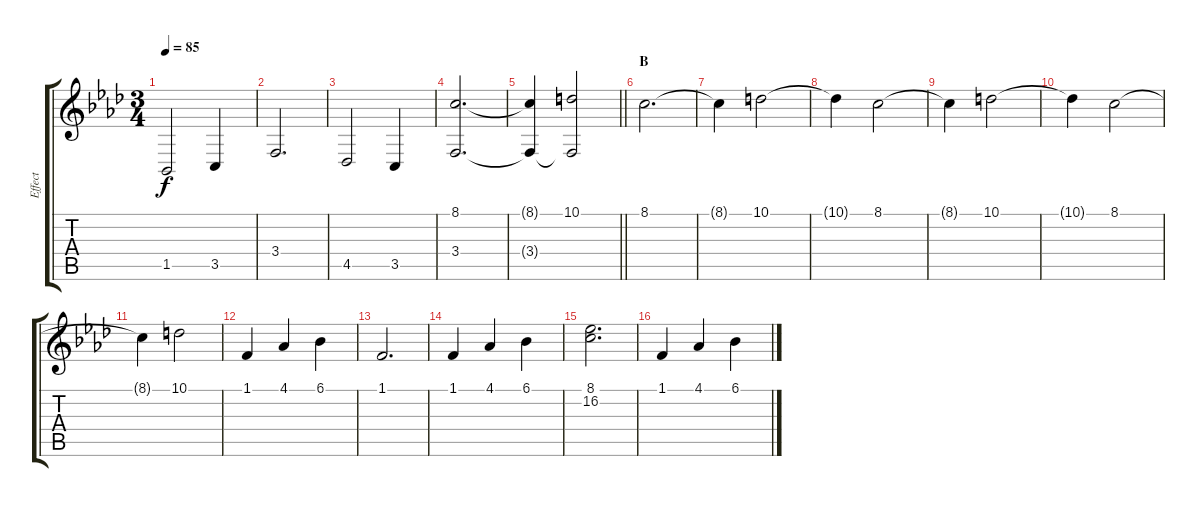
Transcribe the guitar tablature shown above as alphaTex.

\track ("Effect" "Effect") {instrument pad2warm}
\staff {score tabs}
\tuning (E4 B3 G3 D3 A2 C2) {hide}
\ts (3 4)
\tempo 85
\clef g2
\ks fminor
1.5.2{dy f} 3.5.4 |
3.4.2{d} |
4.5.2 3.5.4 |
(8.1 3.4).2{d} |
\barLineRight lightlight
(8.1{t} 3.4{t}).4 (10.1 3.4{t}).2 |
\section ("" "B")
8.1.2{d} |
8.1{t}.4 10.1.2 |
10.1{t}.4 8.1.2 |
8.1{t}.4 10.1.2 |
10.1{t}.4 8.1.2 |
8.1{t}.4 10.1.2 |
1.1.4 4.1.4 6.1.4 |
1.1.2{d} |
1.1.4 4.1.4 6.1.4 |
(8.1 16.2).2{d} |
1.1.4 4.1.4 6.1.4
